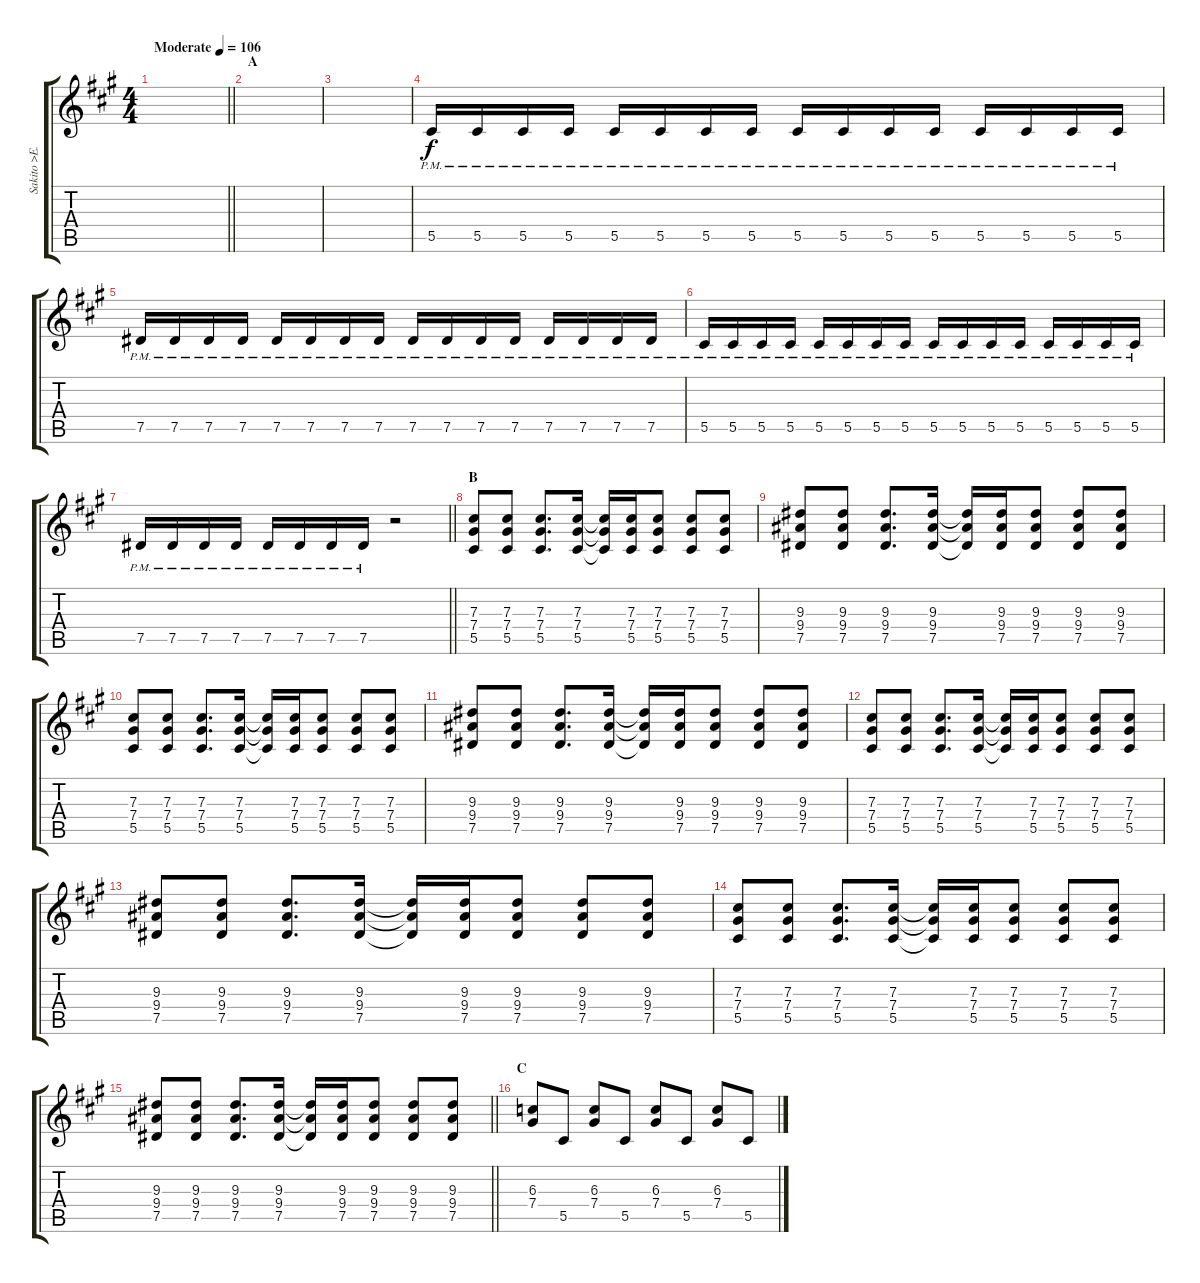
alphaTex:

\track ("Sakito >E.Gt" "Sakito >E.") {instrument distortionguitar}
\staff {score tabs}
\tuning (Eb4 Bb3 Gb3 Db3 Ab2 Eb2) {hide}
\ts (4 4)
\tempo (106 "Moderate")
\clef g2
\barLineRight lightlight
\ks a
|
\section ("" "A")
|
|
5.5{pm}.16 5.5{pm}.16 5.5{pm}.16 5.5{pm}.16 5.5{pm}.16 5.5{pm}.16 5.5{pm}.16 5.5{pm}.16 5.5{pm}.16 5.5{pm}.16 5.5{pm}.16 5.5{pm}.16 5.5{pm}.16 5.5{pm}.16 5.5{pm}.16 5.5{pm}.16 |
7.5{pm}.16 7.5{pm}.16 7.5{pm}.16 7.5{pm}.16 7.5{pm}.16 7.5{pm}.16 7.5{pm}.16 7.5{pm}.16 7.5{pm}.16 7.5{pm}.16 7.5{pm}.16 7.5{pm}.16 7.5{pm}.16 7.5{pm}.16 7.5{pm}.16 7.5{pm}.16 |
5.5{pm}.16 5.5{pm}.16 5.5{pm}.16 5.5{pm}.16 5.5{pm}.16 5.5{pm}.16 5.5{pm}.16 5.5{pm}.16 5.5{pm}.16 5.5{pm}.16 5.5{pm}.16 5.5{pm}.16 5.5{pm}.16 5.5{pm}.16 5.5{pm}.16 5.5{pm}.16 |
\barLineRight lightlight
7.5{pm}.16 7.5{pm}.16 7.5{pm}.16 7.5{pm}.16 7.5{pm}.16 7.5{pm}.16 7.5{pm}.16 7.5{pm}.16 r.2 |
\section ("" "B")
(7.3 7.4 5.5).8 (7.3 7.4 5.5).8 (7.3 7.4 5.5).8{d} (7.3 7.4 5.5).16 (7.3{t} 7.4{t} 5.5{t}).16 (7.3 7.4 5.5).16 (7.3 7.4 5.5).8 (7.3 7.4 5.5).8 (7.3 7.4 5.5).8 |
(9.3 9.4 7.5).8 (9.3 9.4 7.5).8 (9.3 9.4 7.5).8{d} (9.3 9.4 7.5).16 (9.3{t} 9.4{t} 7.5{t}).16 (9.3 9.4 7.5).16 (9.3 9.4 7.5).8 (9.3 9.4 7.5).8 (9.3 9.4 7.5).8 |
(7.3 7.4 5.5).8 (7.3 7.4 5.5).8 (7.3 7.4 5.5).8{d} (7.3 7.4 5.5).16 (7.3{t} 7.4{t} 5.5{t}).16 (7.3 7.4 5.5).16 (7.3 7.4 5.5).8 (7.3 7.4 5.5).8 (7.3 7.4 5.5).8 |
(9.3 9.4 7.5).8 (9.3 9.4 7.5).8 (9.3 9.4 7.5).8{d} (9.3 9.4 7.5).16 (9.3{t} 9.4{t} 7.5{t}).16 (9.3 9.4 7.5).16 (9.3 9.4 7.5).8 (9.3 9.4 7.5).8 (9.3 9.4 7.5).8 |
(7.3 7.4 5.5).8 (7.3 7.4 5.5).8 (7.3 7.4 5.5).8{d} (7.3 7.4 5.5).16 (7.3{t} 7.4{t} 5.5{t}).16 (7.3 7.4 5.5).16 (7.3 7.4 5.5).8 (7.3 7.4 5.5).8 (7.3 7.4 5.5).8 |
(9.3 9.4 7.5).8 (9.3 9.4 7.5).8 (9.3 9.4 7.5).8{d} (9.3 9.4 7.5).16 (9.3{t} 9.4{t} 7.5{t}).16 (9.3 9.4 7.5).16 (9.3 9.4 7.5).8 (9.3 9.4 7.5).8 (9.3 9.4 7.5).8 |
(7.3 7.4 5.5).8 (7.3 7.4 5.5).8 (7.3 7.4 5.5).8{d} (7.3 7.4 5.5).16 (7.3{t} 7.4{t} 5.5{t}).16 (7.3 7.4 5.5).16 (7.3 7.4 5.5).8 (7.3 7.4 5.5).8 (7.3 7.4 5.5).8 |
\barLineRight lightlight
(9.3 9.4 7.5).8 (9.3 9.4 7.5).8 (9.3 9.4 7.5).8{d} (9.3 9.4 7.5).16 (9.3{t} 9.4{t} 7.5{t}).16 (9.3 9.4 7.5).16 (9.3 9.4 7.5).8 (9.3 9.4 7.5).8 (9.3 9.4 7.5).8 |
\section ("" "C")
(6.3 7.4).8 5.5.8 (6.3 7.4).8 5.5.8 (6.3 7.4).8 5.5.8 (6.3 7.4).8 5.5.8
